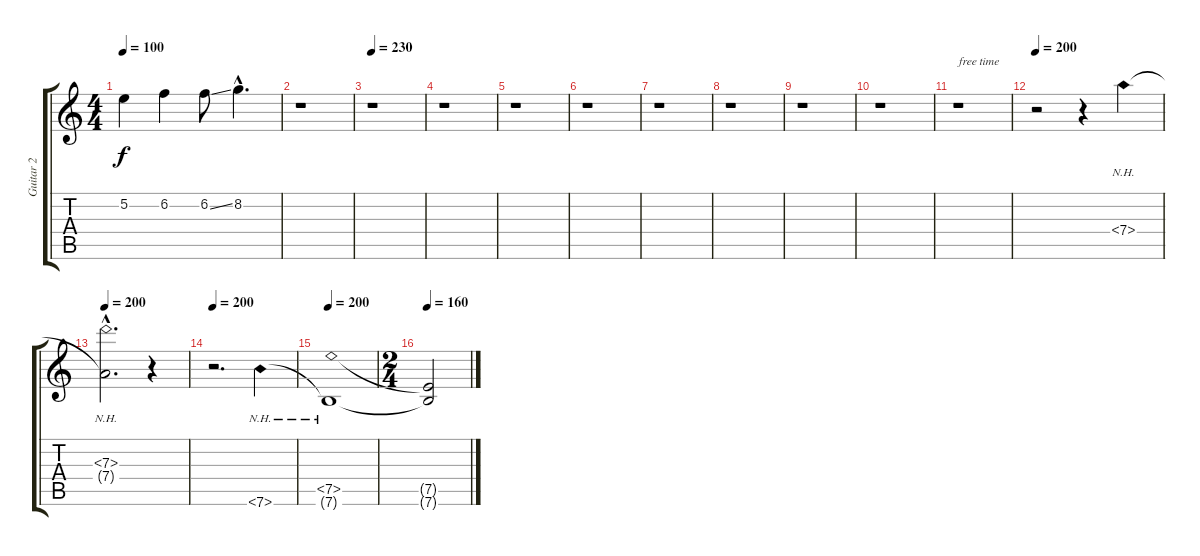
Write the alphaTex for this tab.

\track ("Guitar 2" "Guitar 2") {instrument distortionguitar}
\staff {score tabs}
\tuning (E4 B3 G3 D3 A2 E2) {hide}
\ts (4 4)
\tempo 100
\clef g2
\ks c
5.2.4{dy f} 6.2.4 6.2{ss}.8 8.2{hac}.4{d} |
r.1 |
\tempo 230
r.1 |
r.1 |
r.1 |
r.1 |
r.1 |
r.1 |
r.1 |
r.1 |
r.1{txt "free time"} |
\tempo 200
r.2{volume 13} r.4 7.4{nh}.4 |
\tempo 200
(7.3{nh hac} 7.4{hac t}).2{d} r.4 |
\tempo 200
r.2{d} 7.6{nh}.4 |
\tempo 200
(7.5{nh} 7.6{t}).1 |
\ts (2 4)
\tempo 160
(7.5{t} 7.6{t}).2
